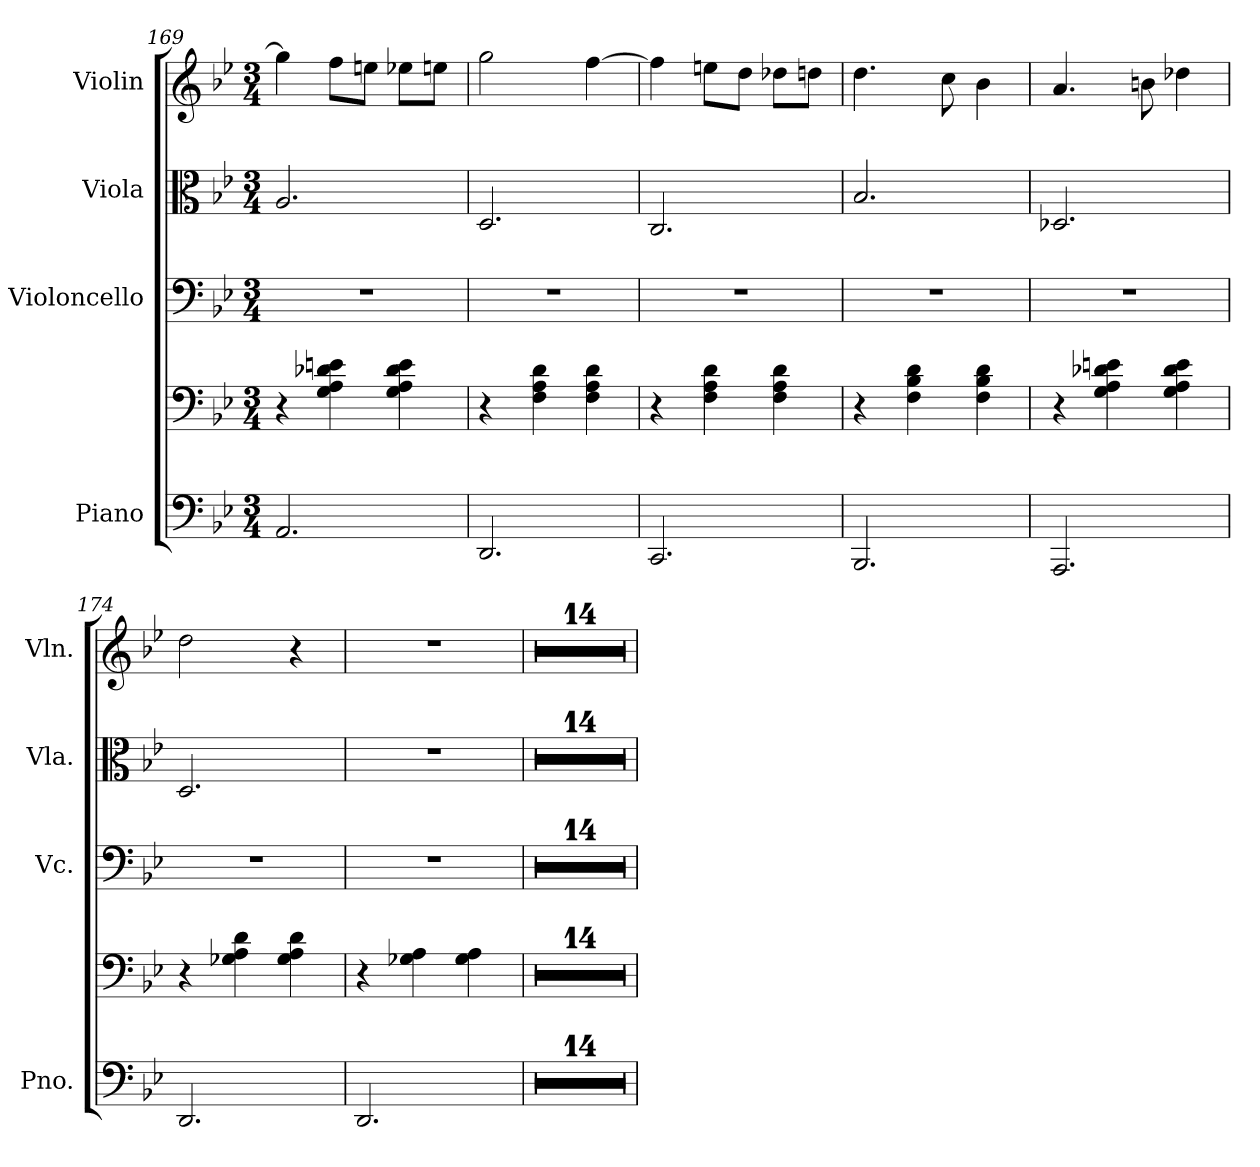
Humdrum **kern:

**kern	**kern	**kern	**kern	**kern
*part4	*part4	*part3	*part2	*part1
*staff5	*staff4	*staff3	*staff2	*staff1
*I"Piano	*	*I"Violoncello	*I"Viola	*I"Violin
*I'Pno.	*	*I'Vc.	*I'Vla.	*I'Vln.
*clefF4	*clefF4	*clefF4	*clefC3	*clefG2
*k[b-e-]	*k[b-e-]	*k[b-e-]	*k[b-e-]	*k[b-e-]
*M3/4	*M3/4	*M3/4	*M3/4	*M3/4
=169	=169	=169	=169	=169
2.AA/	4r	2.r	2.A/	4gg\]
.	4G\ 4A\ 4d-X\ 4en\	.	.	8ff\L
.	.	.	.	8een\J
.	4G\ 4A\ 4d-\ 4e\	.	.	8ee-X\L
.	.	.	.	8een\J
=170	=170	=170	=170	=170
2.DD/	4r	2.r	2.D/	2gg\
.	4F\ 4A\ 4d\	.	.	.
.	4F\ 4A\ 4d\	.	.	[4ff\
=171	=171	=171	=171	=171
2.CC/	4r	2.r	2.C/	4ff\]
.	4F\ 4A\ 4d\	.	.	8een\L
.	.	.	.	8dd\J
.	4F\ 4A\ 4d\	.	.	8dd-X\L
.	.	.	.	8ddn\J
=172	=172	=172	=172	=172
2.BBB-/	4r	2.r	2.B-/	4.dd\
.	4F\ 4B-\ 4d\	.	.	.
.	.	.	.	8cc\
.	4F\ 4B-\ 4d\	.	.	4b-\
=173	=173	=173	=173	=173
2.AAA/	4r	2.r	2.D-X/	4.a/
.	4G\ 4A\ 4d-X\ 4en\	.	.	.
.	.	.	.	8bn\
.	4G\ 4A\ 4d-\ 4e\	.	.	4dd-X\
!!LO:PB:g=z
=174	=174	=174	=174	=174
2.DD/	4r	2.r	2.D/	2dd\
.	4G-X\ 4A\ 4d\	.	.	.
.	4G-\ 4A\ 4d\	.	.	4r
=175	=175	=175	=175	=175
2.DD/	4r	2.r	2.r	2.r
.	4G-X\ 4A\	.	.	.
.	4G-\ 4A\	.	.	.
=176	=176	=176	=176	=176
2.r	2.r	2.r	2.r	2.r
=177	=177	=177	=177	=177
2.r	2.r	2.r	2.r	2.r
=178	=178	=178	=178	=178
2.r	2.r	2.r	2.r	2.r
=179	=179	=179	=179	=179
2.r	2.r	2.r	2.r	2.r
=180	=180	=180	=180	=180
2.r	2.r	2.r	2.r	2.r
=181	=181	=181	=181	=181
2.r	2.r	2.r	2.r	2.r
=182	=182	=182	=182	=182
2.r	2.r	2.r	2.r	2.r
=183	=183	=183	=183	=183
2.r	2.r	2.r	2.r	2.r
=184	=184	=184	=184	=184
2.r	2.r	2.r	2.r	2.r
=185	=185	=185	=185	=185
2.r	2.r	2.r	2.r	2.r
=186	=186	=186	=186	=186
2.r	2.r	2.r	2.r	2.r
=187	=187	=187	=187	=187
2.r	2.r	2.r	2.r	2.r
!!LO:LB:g=z
=188	=188	=188	=188	=188
2.r	2.r	2.r	2.r	2.r
=189	=189	=189	=189	=189
2.r	2.r	2.r	2.r	2.r
=	=	=	=	=
*-	*-	*-	*-	*-
